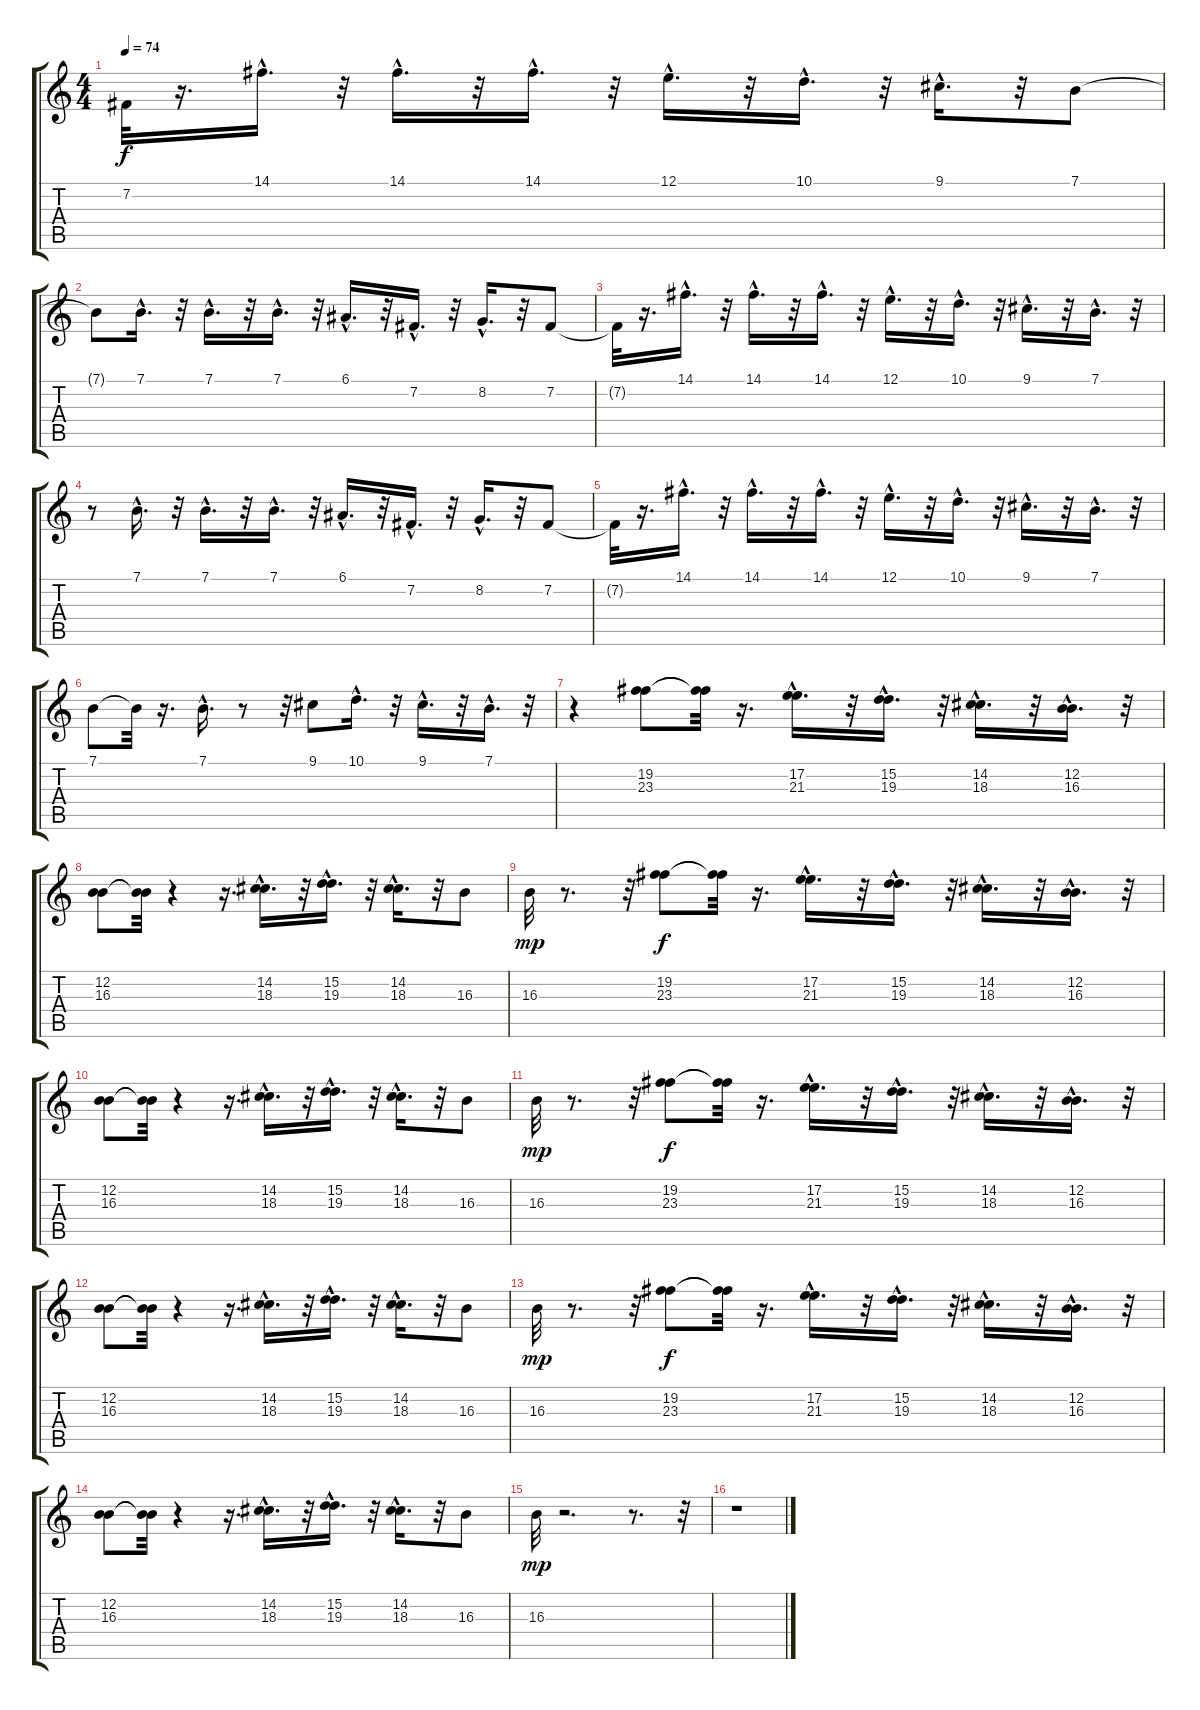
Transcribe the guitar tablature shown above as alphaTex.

\track "" {instrument panflute}
\staff {score tabs}
\tuning (E4 B3 G3 D3 A2 E2) {hide}
\ts (4 4)
\tempo 74
\clef g2
\ks c
7.2{t}.32{dy f} r.16{d} 14.1{hac}.16{d} r.32 14.1{hac}.16{d} r.32 14.1{hac}.16{d} r.32 12.1{hac}.16{d} r.32 10.1{hac}.16{d} r.32 9.1{hac}.16{d} r.32 7.1.8 |
7.1{t}.8 7.1{hac}.16{d} r.32 7.1{hac}.16{d} r.32 7.1{hac}.16{d} r.32 6.1{hac}.16{d} r.32 7.2{hac}.16{d} r.32 8.2{hac}.16{d} r.32 7.2.8 |
7.2{t}.32 r.16{d} 14.1{hac}.16{d} r.32 14.1{hac}.16{d} r.32 14.1{hac}.16{d} r.32 12.1{hac}.16{d} r.32 10.1{hac}.16{d} r.32 9.1{hac}.16{d} r.32 7.1{hac}.16{d} r.32 |
r.8 7.1{hac}.16{d} r.32 7.1{hac}.16{d} r.32 7.1{hac}.16{d} r.32 6.1{hac}.16{d} r.32 7.2{hac}.16{d} r.32 8.2{hac}.16{d} r.32 7.2.8 |
7.2{t}.32 r.16{d} 14.1{hac}.16{d} r.32 14.1{hac}.16{d} r.32 14.1{hac}.16{d} r.32 12.1{hac}.16{d} r.32 10.1{hac}.16{d} r.32 9.1{hac}.16{d} r.32 7.1{hac}.16{d} r.32 |
7.1.8 7.1{t}.32 r.16{d} 7.1{hac}.16{d} r.8 r.32 9.1.8 10.1{hac}.16{d} r.32 9.1{hac}.16{d} r.32 7.1{hac}.16{d} r.32 |
r.4 (19.2 23.3).8 (19.2{t} 23.3{t}).32 r.16{d} (17.2{hac} 21.3{hac}).16{d} r.32 (15.2{hac} 19.3{hac}).16{d} r.32 (14.2{hac} 18.3{hac}).16{d} r.32 (12.2{hac} 16.3{hac}).16{d} r.32 |
(12.2 16.3).8 (12.2{t} 16.3{t}).32 r.4 r.16{d} (14.2{hac} 18.3{hac}).16{d} r.32 (15.2{hac} 19.3{hac}).16{d} r.32 (14.2{hac} 18.3{hac}).16{d} r.32 16.3.8 |
16.3.32{dy mp} r.8{d} r.32 (19.2 23.3).8{dy f} (19.2{t} 23.3{t}).32 r.16{d} (17.2{hac} 21.3{hac}).16{d} r.32 (15.2{hac} 19.3{hac}).16{d} r.32 (14.2{hac} 18.3{hac}).16{d} r.32 (12.2{hac} 16.3{hac}).16{d} r.32 |
(12.2 16.3).8 (12.2{t} 16.3{t}).32 r.4 r.16{d} (14.2{hac} 18.3{hac}).16{d} r.32 (15.2{hac} 19.3{hac}).16{d} r.32 (14.2{hac} 18.3{hac}).16{d} r.32 16.3.8 |
16.3.32{dy mp} r.8{d} r.32 (19.2 23.3).8{dy f} (19.2{t} 23.3{t}).32 r.16{d} (17.2{hac} 21.3{hac}).16{d} r.32 (15.2{hac} 19.3{hac}).16{d} r.32 (14.2{hac} 18.3{hac}).16{d} r.32 (12.2{hac} 16.3{hac}).16{d} r.32 |
(12.2 16.3).8 (12.2{t} 16.3{t}).32 r.4 r.16{d} (14.2{hac} 18.3{hac}).16{d} r.32 (15.2{hac} 19.3{hac}).16{d} r.32 (14.2{hac} 18.3{hac}).16{d} r.32 16.3.8 |
16.3.32{dy mp} r.8{d} r.32 (19.2 23.3).8{dy f} (19.2{t} 23.3{t}).32 r.16{d} (17.2{hac} 21.3{hac}).16{d} r.32 (15.2{hac} 19.3{hac}).16{d} r.32 (14.2{hac} 18.3{hac}).16{d} r.32 (12.2{hac} 16.3{hac}).16{d} r.32 |
(12.2 16.3).8 (12.2{t} 16.3{t}).32 r.4 r.16{d} (14.2{hac} 18.3{hac}).16{d} r.32 (15.2{hac} 19.3{hac}).16{d} r.32 (14.2{hac} 18.3{hac}).16{d} r.32 16.3.8 |
16.3.32{dy mp} r.2{d} r.8{d} r.32 |
r.1
